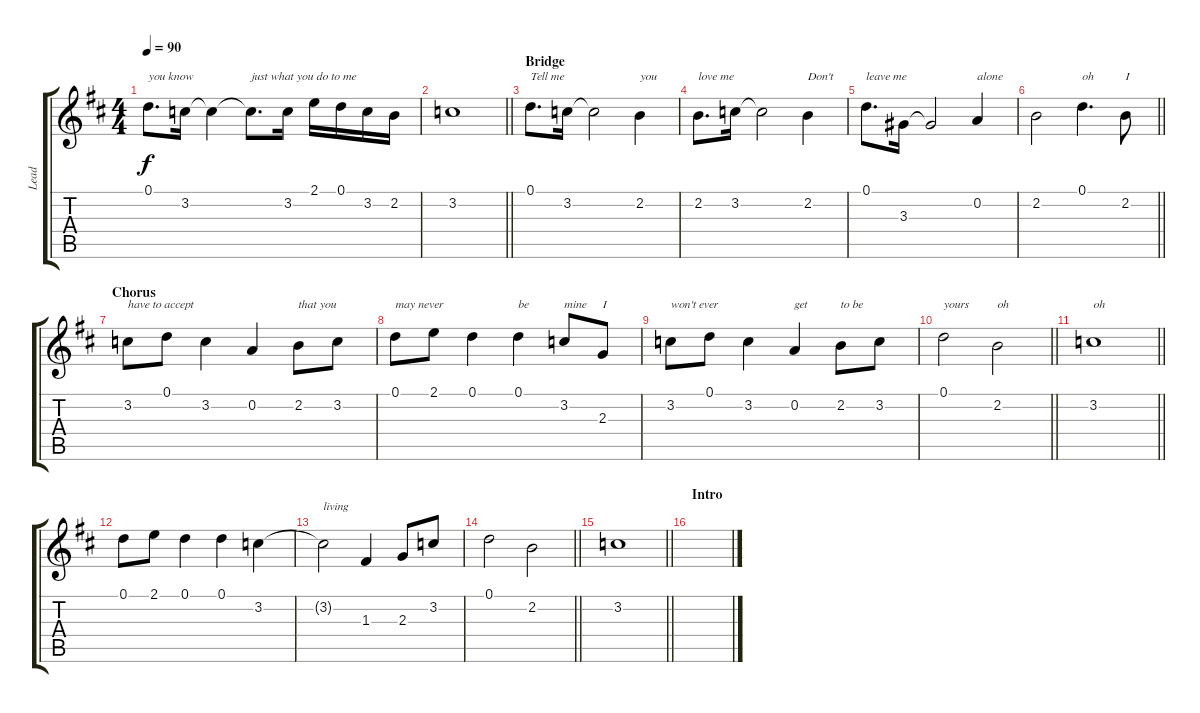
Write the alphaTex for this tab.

\track ("Lead" "Lead") {instrument electricguitarjazz}
\staff {score tabs}
\tuning (D4 A3 F3 C3 G2 D2) {hide}
\ts (4 4)
\tempo 90
\clef g2
\ks d
0.1.8{d txt "you know" dy f} 3.2.16 3.2{t}.4 3.2{t}.8{d txt "just what you do to me"} 3.2.16 2.1.16 0.1.16 3.2.16 2.2.16 |
\barLineRight lightlight
3.2.1 |
\section ("" "Bridge")
0.1.8{d txt "Tell me"} 3.2.16 3.2{t}.2 2.2.4{txt "you"} |
2.2.8{d txt "love me"} 3.2.16 3.2{t}.2 2.2.4{txt "Don't"} |
0.1.8{d txt "leave me"} 3.3.16 3.3{t}.2 0.2.4{txt "alone"} |
\barLineRight lightlight
2.2.2 0.1.4{d txt "oh"} 2.2.8{txt "I"} |
\section ("" "Chorus")
3.2.8{txt "have to accept"} 0.1.8 3.2.4 0.2.4 2.2.8{txt "that you"} 3.2.8 |
0.1.8{txt "may never"} 2.1.8 0.1.4 0.1.4{txt "be"} 3.2.8{txt "mine "} 2.3.8{txt "I"} |
3.2.8{txt "won't ever"} 0.1.8 3.2.4 0.2.4{txt "get"} 2.2.8{txt "to be"} 3.2.8{txt " "} |
\barLineRight lightlight
0.1.2{txt "yours"} 2.2.2{txt "oh"} |
\barLineRight lightlight
3.2.1{txt "oh"} |
0.1.8 2.1.8 0.1.4 0.1.4 3.2.4 |
3.2{t}.2{txt "living"} 1.3.4 2.3.8 3.2.8 |
\barLineRight lightlight
0.1.2 2.2.2 |
\barLineRight lightlight
3.2.1 |
\section ("" "Intro")
